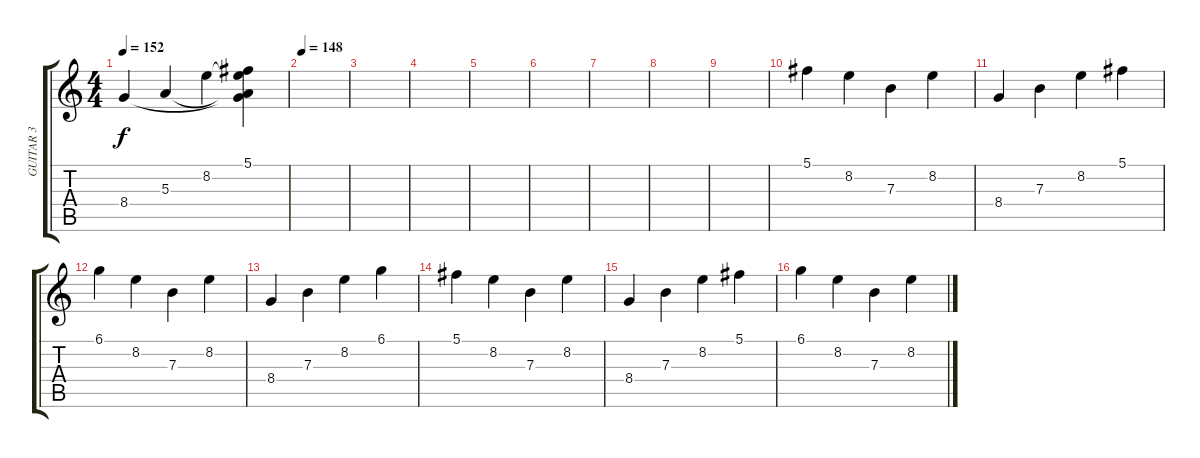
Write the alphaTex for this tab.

\track ("GUITAR 3" "GUITAR 3") {instrument overdrivenguitar}
\staff {score tabs}
\tuning (Db4 Ab3 E3 B2 Gb2 B1) {hide}
\ts (4 4)
\tempo 152
\clef g2
\ks c
8.4.4{dy f} 5.3.4 8.2.4 (5.1 8.2{t} 5.3{t} 8.4{t}).4 |
\tempo 148
|
|
|
|
|
|
|
|
5.1.4{volume 13} 8.2.4 7.3.4{beam merge} 8.2.4 |
8.4.4 7.3.4{beam merge} 8.2.4 5.1.4 |
6.1.4{volume 13} 8.2.4 7.3.4{beam merge} 8.2.4 |
8.4.4 7.3.4{beam merge} 8.2.4 6.1.4 |
5.1.4{volume 13} 8.2.4 7.3.4{beam merge} 8.2.4 |
8.4.4 7.3.4{beam merge} 8.2.4 5.1.4 |
6.1.4{volume 13} 8.2.4 7.3.4{beam merge} 8.2.4
